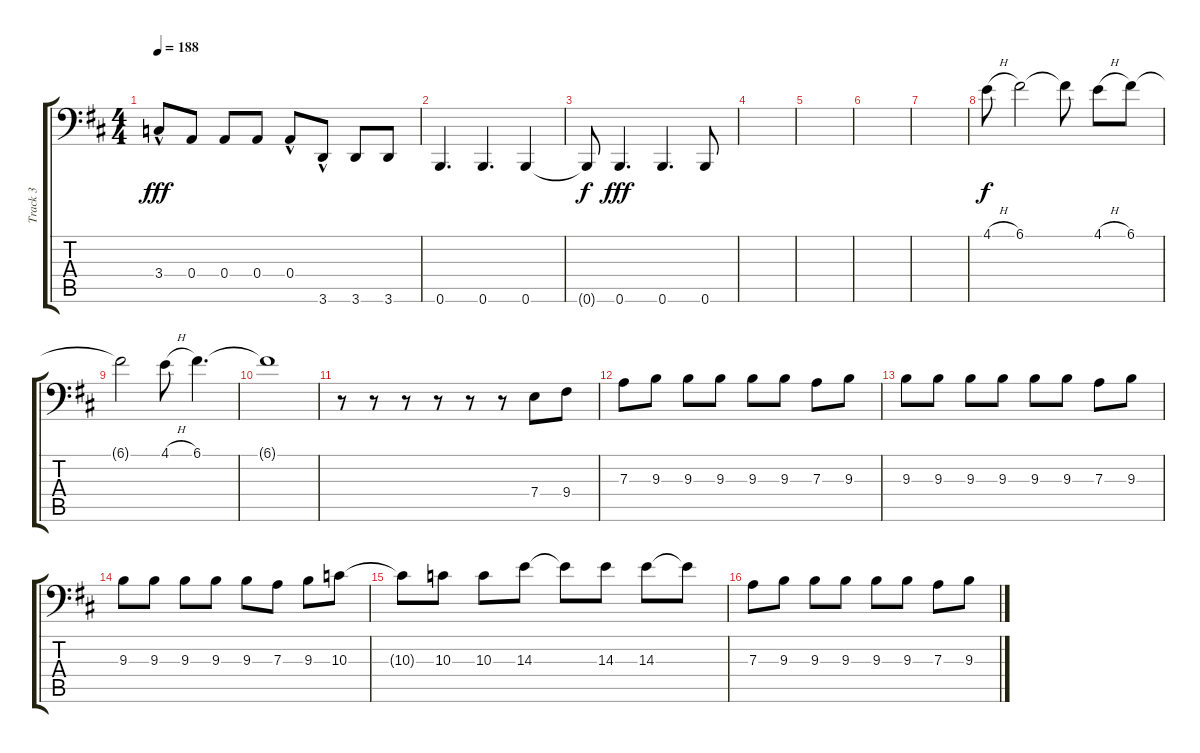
\track ("Track 3" "Track 3") {instrument electricbassfinger}
\staff {score tabs}
\tuning (C3 G2 D2 A1 E1 B0) {hide}
\ts (4 4)
\tempo 188
\clef f4
\ks bminor
3.4{hac}.8{dy fff} 0.4.8 0.4.8 0.4.8 0.4{hac}.8 3.6{hac}.8 3.6.8 3.6.8 |
0.6.4{d} 0.6.4{d} 0.6.4 |
0.6{t}.8{dy f} 0.6.4{d dy fff} 0.6.4{d} 0.6.8 |
|
|
|
|
4.1{h}.8{dy f} 6.1.2 6.1{t}.8 4.1{h}.8 6.1.8 |
6.1{t}.2 4.1{h}.8 6.1.4{d} |
6.1{t}.1 |
r.8 r.8 r.8 r.8 r.8 r.8 7.4.8 9.4.8 |
7.3.8 9.3.8 9.3.8 9.3.8 9.3.8 9.3.8 7.3.8 9.3.8 |
9.3.8 9.3.8 9.3.8 9.3.8 9.3.8 9.3.8 7.3.8 9.3.8 |
9.3.8 9.3.8 9.3.8 9.3.8 9.3.8 7.3.8 9.3.8 10.3.8 |
10.3{t}.8 10.3.8 10.3.8 14.3.8 14.3{t}.8 14.3.8 14.3.8 14.3{t}.8 |
7.3.8 9.3.8 9.3.8 9.3.8 9.3.8 9.3.8 7.3.8 9.3.8
